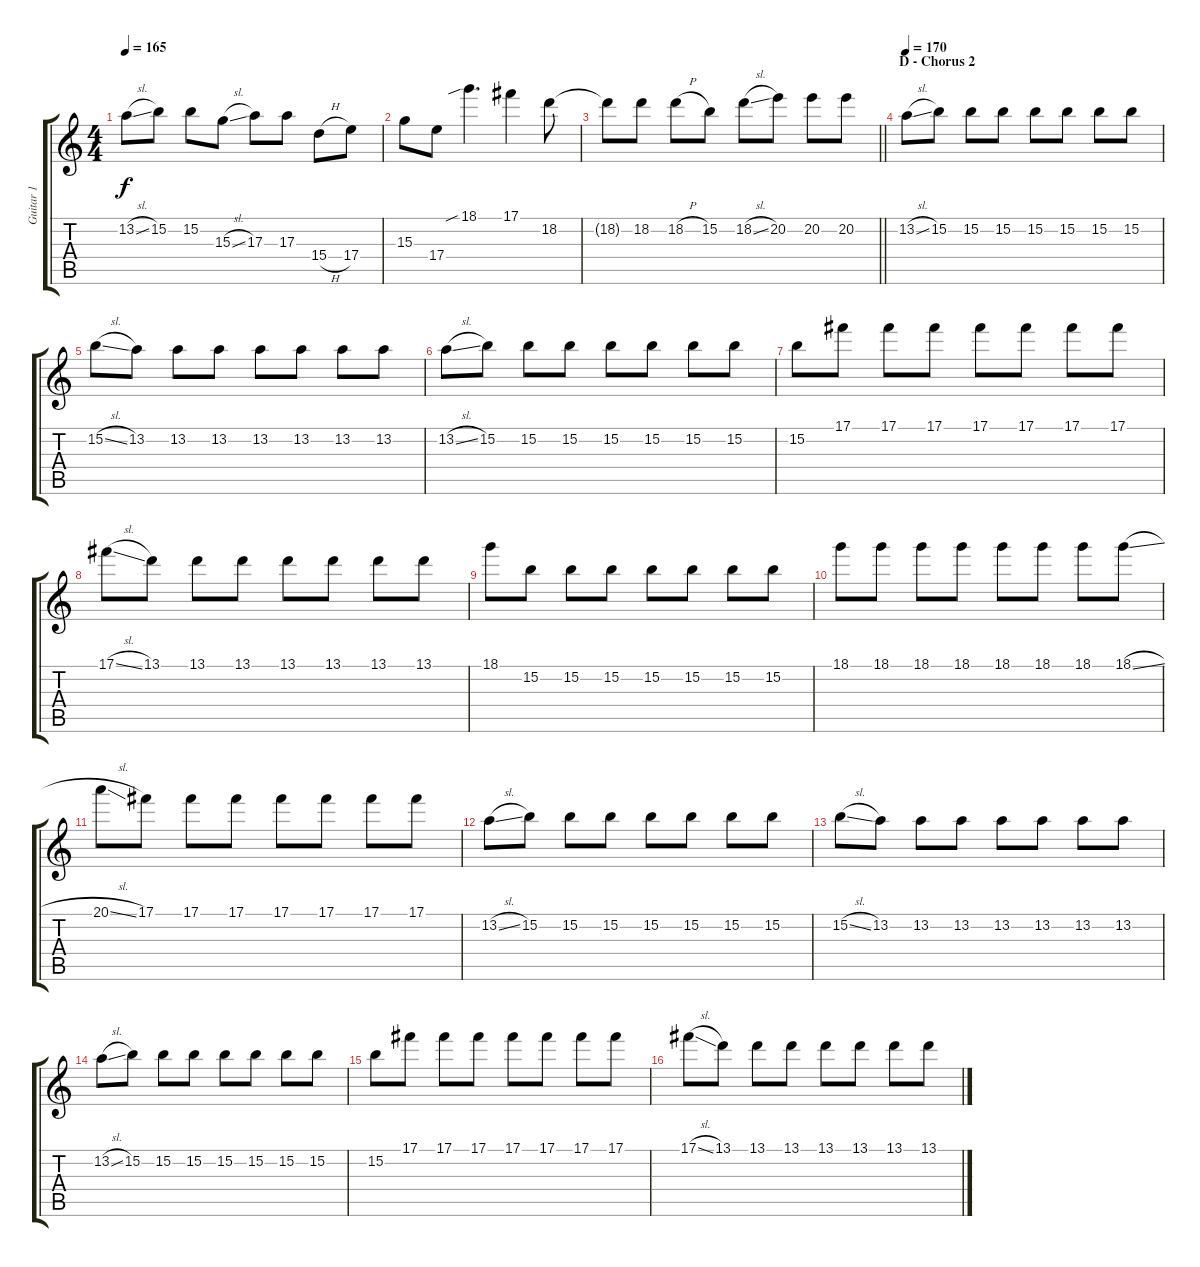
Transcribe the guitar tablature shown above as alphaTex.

\track ("Guitar 1" "Guitar 1") {instrument distortionguitar}
\staff {score tabs}
\tuning (Db4 Ab3 E3 B2 Gb2 B1) {hide}
\ts (4 4)
\tempo 165
\clef g2
\ks c
13.2{sl}.8{dy f} 15.2.8 15.2.8 15.3{sl}.8 17.3.8 17.3.8 15.4{h}.8 17.4.8 |
15.3.8 17.4.8 18.1{sib}.4{d} 17.1.4 18.2.8 |
\barLineRight lightlight
18.2{t}.8 18.2.8 18.2{h}.8 15.2.8 18.2{sl}.8 20.2.8 20.2.8 20.2.8 |
\section ("" "D - Chorus 2")
\tempo 170
13.2{sl}.8 15.2.8 15.2.8 15.2.8 15.2.8 15.2.8 15.2.8 15.2.8 |
15.2{sl}.8 13.2.8 13.2.8 13.2.8 13.2.8 13.2.8 13.2.8 13.2.8 |
13.2{sl}.8 15.2.8 15.2.8 15.2.8 15.2.8 15.2.8 15.2.8 15.2.8 |
15.2.8 17.1.8 17.1.8 17.1.8 17.1.8 17.1.8 17.1.8 17.1.8 |
17.1{sl}.8 13.1.8 13.1.8 13.1.8 13.1.8 13.1.8 13.1.8 13.1.8 |
18.1.8 15.2.8 15.2.8 15.2.8 15.2.8 15.2.8 15.2.8 15.2.8 |
18.1.8 18.1.8 18.1.8 18.1.8 18.1.8 18.1.8 18.1.8 18.1{sl}.8 |
20.1{sl}.8 17.1.8 17.1.8 17.1.8 17.1.8 17.1.8 17.1.8 17.1.8 |
13.2{sl}.8 15.2.8 15.2.8 15.2.8 15.2.8 15.2.8 15.2.8 15.2.8 |
15.2{sl}.8 13.2.8 13.2.8 13.2.8 13.2.8 13.2.8 13.2.8 13.2.8 |
13.2{sl}.8 15.2.8 15.2.8 15.2.8 15.2.8 15.2.8 15.2.8 15.2.8 |
15.2.8 17.1.8 17.1.8 17.1.8 17.1.8 17.1.8 17.1.8 17.1.8 |
17.1{sl}.8 13.1.8 13.1.8 13.1.8 13.1.8 13.1.8 13.1.8 13.1.8
